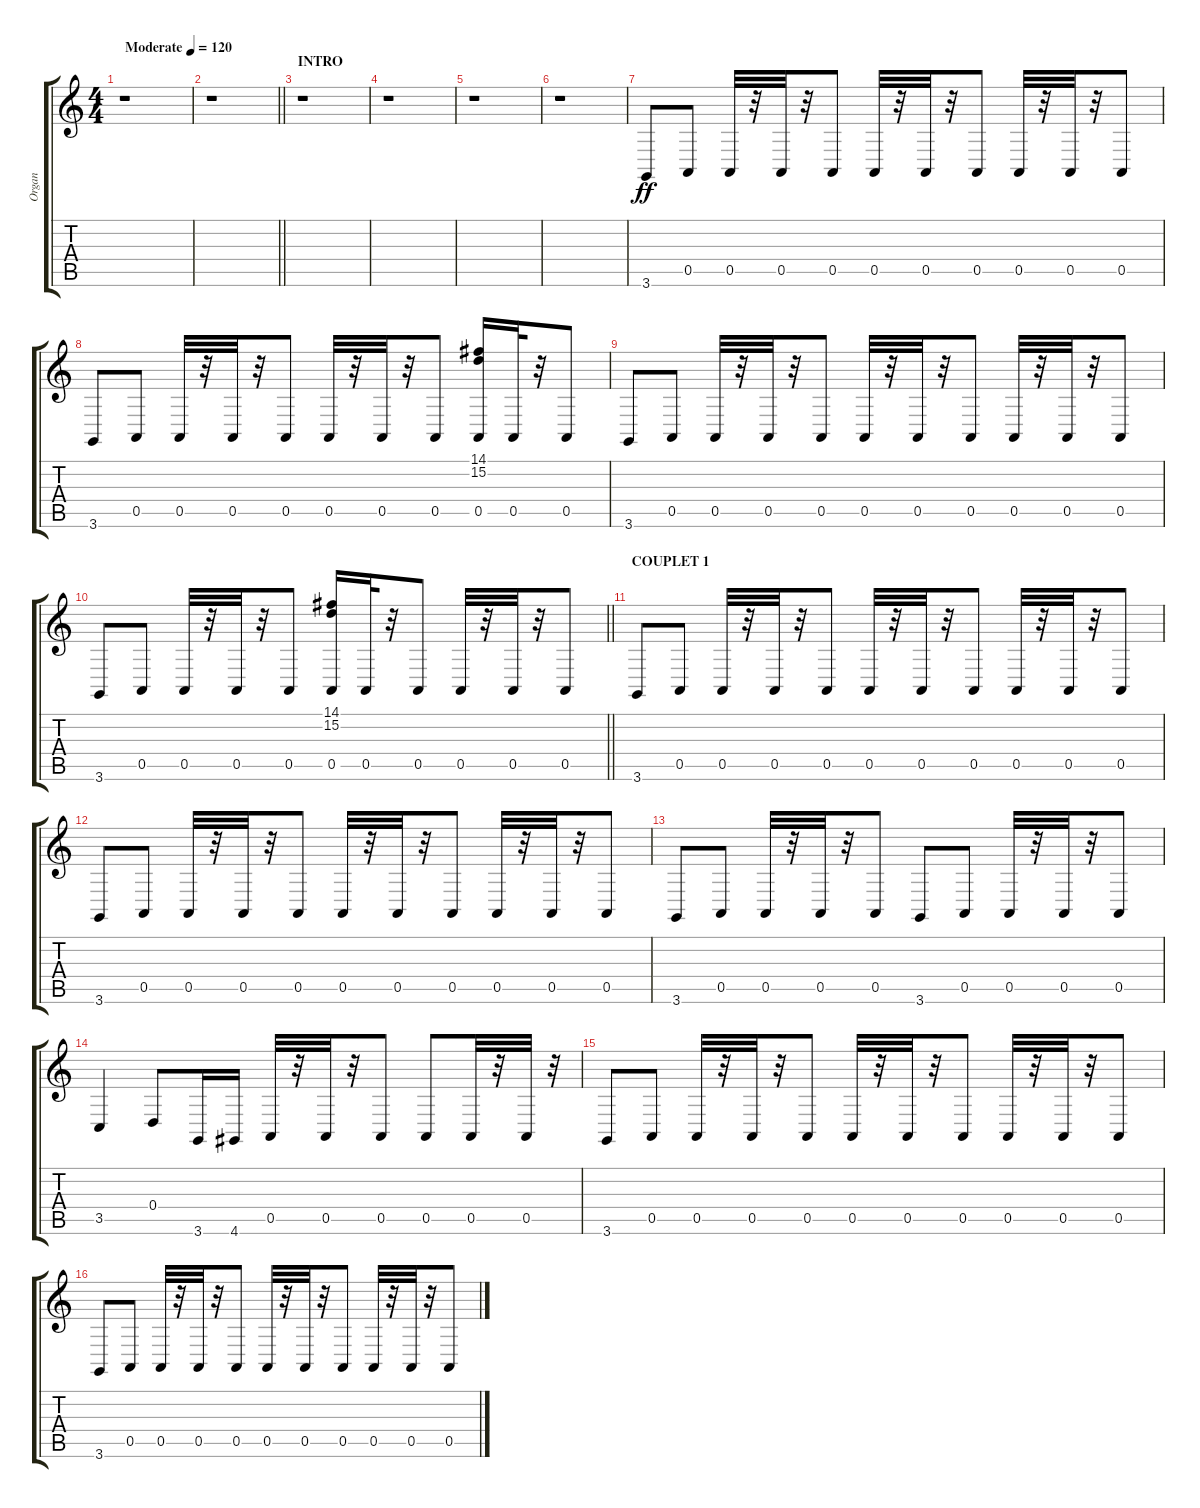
\track ("Organ " "Organ ") {instrument drawbarorgan}
\staff {score tabs}
\tuning (E4 B3 G3 D3 A2 E2) {hide}
\ts (4 4)
\tempo (120 "Moderate")
\clef g2
\ks c
r.1{dy ff instrument drawbarorgan} |
\barLineRight lightlight
r.1 |
\section ("" "INTRO")
r.1 |
r.1 |
r.1 |
r.1 |
3.6.8 0.5.8 0.5.32 r.32 0.5.32 r.32 0.5.8 0.5.32 r.32 0.5.32 r.32 0.5.8 0.5.32 r.32 0.5.32 r.32 0.5.8 |
3.6.8 0.5.8 0.5.32 r.32 0.5.32 r.32 0.5.8 0.5.32 r.32 0.5.32 r.32 0.5.8 (14.1 15.2 0.5).16 0.5.32 r.32 0.5.8 |
3.6.8 0.5.8 0.5.32 r.32 0.5.32 r.32 0.5.8 0.5.32 r.32 0.5.32 r.32 0.5.8 0.5.32 r.32 0.5.32 r.32 0.5.8 |
\barLineRight lightlight
3.6.8 0.5.8 0.5.32 r.32 0.5.32 r.32 0.5.8 (14.1 15.2 0.5).16 0.5.32 r.32 0.5.8 0.5.32 r.32 0.5.32 r.32 0.5.8 |
\section ("" "COUPLET 1")
3.6.8 0.5.8 0.5.32 r.32 0.5.32 r.32 0.5.8 0.5.32 r.32 0.5.32 r.32 0.5.8 0.5.32 r.32 0.5.32 r.32 0.5.8 |
3.6.8 0.5.8 0.5.32 r.32 0.5.32 r.32 0.5.8 0.5.32 r.32 0.5.32 r.32 0.5.8 0.5.32 r.32 0.5.32 r.32 0.5.8 |
3.6.8 0.5.8 0.5.32 r.32 0.5.32 r.32 0.5.8 3.6.8 0.5.8 0.5.32 r.32 0.5.32 r.32 0.5.8 |
3.5.4 0.4.8 3.6.16 4.6.16 0.5.32 r.32 0.5.32 r.32 0.5.8 0.5.8 0.5.32 r.32 0.5.32 r.32 |
3.6.8 0.5.8 0.5.32 r.32 0.5.32 r.32 0.5.8 0.5.32 r.32 0.5.32 r.32 0.5.8 0.5.32 r.32 0.5.32 r.32 0.5.8 |
3.6.8 0.5.8 0.5.32 r.32 0.5.32 r.32 0.5.8 0.5.32 r.32 0.5.32 r.32 0.5.8 0.5.32 r.32 0.5.32 r.32 0.5.8
